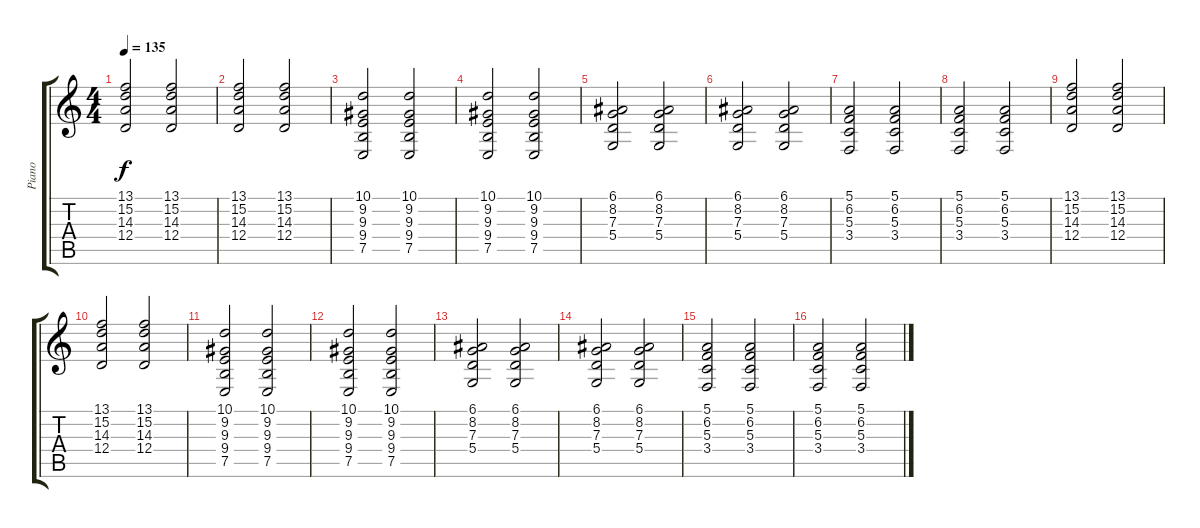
\track ("Piano" "Piano") {instrument acousticgrandpiano}
\staff {score tabs}
\tuning (E4 B3 G3 D3 A2 E2) {hide}
\ts (4 4)
\tempo 135
\clef g2
\ks c
(13.1 15.2 14.3 12.4).2{dy f} (13.1 15.2 14.3 12.4).2 |
(13.1 15.2 14.3 12.4).2 (13.1 15.2 14.3 12.4).2 |
(10.1 9.2 9.3 9.4 7.5).2 (10.1 9.2 9.3 9.4 7.5).2 |
(10.1 9.2 9.3 9.4 7.5).2 (10.1 9.2 9.3 9.4 7.5).2 |
(6.1 8.2 7.3 5.4).2 (6.1 8.2 7.3 5.4).2 |
(6.1 8.2 7.3 5.4).2 (6.1 8.2 7.3 5.4).2 |
(5.1 6.2 5.3 3.4).2 (5.1 6.2 5.3 3.4).2 |
(5.1 6.2 5.3 3.4).2 (5.1 6.2 5.3 3.4).2 |
(13.1 15.2 14.3 12.4).2 (13.1 15.2 14.3 12.4).2 |
(13.1 15.2 14.3 12.4).2 (13.1 15.2 14.3 12.4).2 |
(10.1 9.2 9.3 9.4 7.5).2 (10.1 9.2 9.3 9.4 7.5).2 |
(10.1 9.2 9.3 9.4 7.5).2 (10.1 9.2 9.3 9.4 7.5).2 |
(6.1 8.2 7.3 5.4).2 (6.1 8.2 7.3 5.4).2 |
(6.1 8.2 7.3 5.4).2 (6.1 8.2 7.3 5.4).2 |
(5.1 6.2 5.3 3.4).2 (5.1 6.2 5.3 3.4).2 |
(5.1 6.2 5.3 3.4).2 (5.1 6.2 5.3 3.4).2
